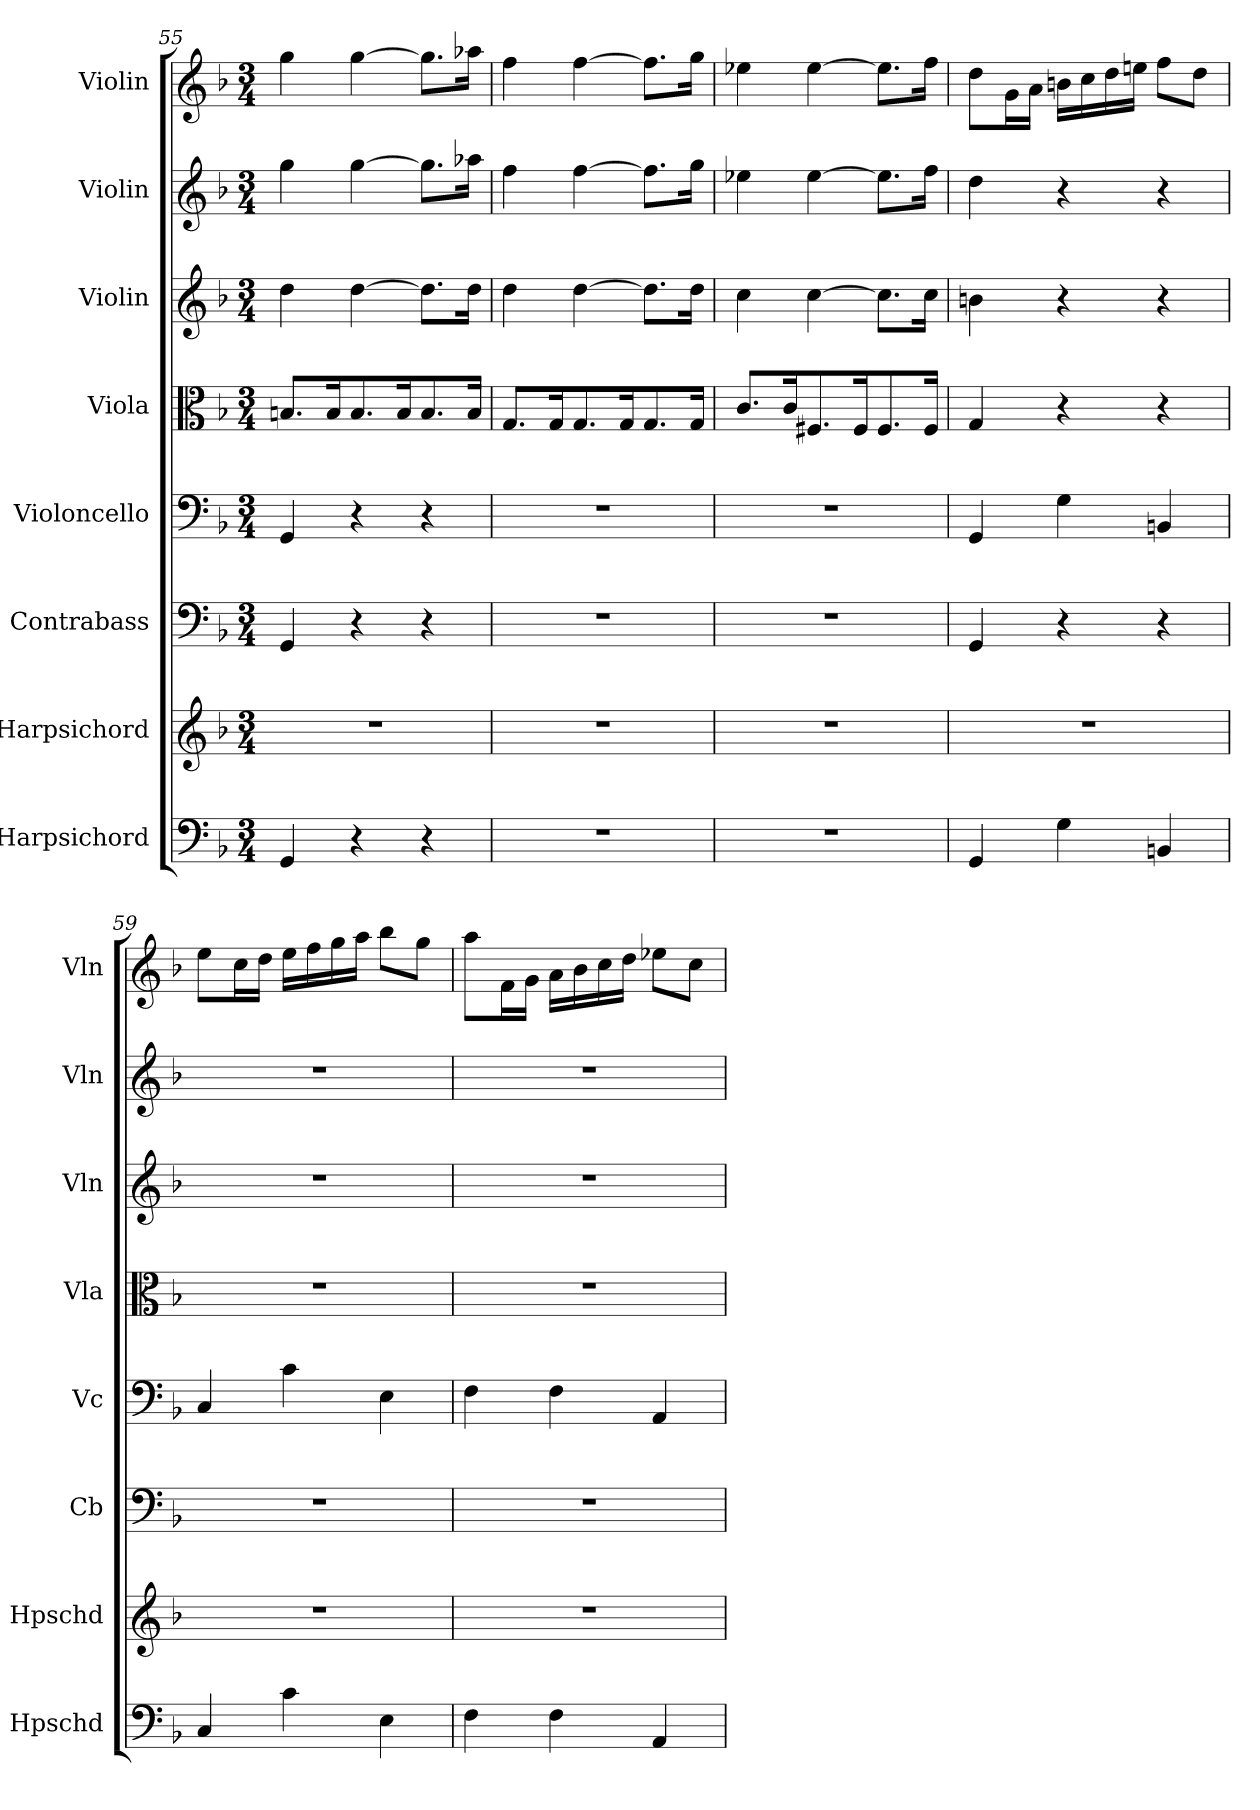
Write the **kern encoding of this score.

**kern	**kern	**kern	**kern	**kern	**kern	**kern	**kern
*part8	*part7	*part6	*part5	*part4	*part3	*part2	*part1
*staff8	*staff7	*staff6	*staff5	*staff4	*staff3	*staff2	*staff1
*I"Harpsichord	*I"Harpsichord	*I"Contrabass	*I"Violoncello	*I"Viola	*I"Violin	*I"Violin	*I"Violin
*I'Hpschd	*I'Hpschd	*I'Cb	*I'Vc	*I'Vla	*I'Vln	*I'Vln	*I'Vln
*clefF4	*clefG2	*clefF4	*clefF4	*clefC3	*clefG2	*clefG2	*clefG2
*k[b-]	*k[b-]	*k[b-]	*k[b-]	*k[b-]	*k[b-]	*k[b-]	*k[b-]
*M3/4	*M3/4	*M3/4	*M3/4	*M3/4	*M3/4	*M3/4	*M3/4
=55	=55	=55	=55	=55	=55	=55	=55
4GG/	2.r	4GG/	4GG/	8.Bn/L	4dd\	4gg\	4gg\
.	.	.	.	16B/K	.	.	.
4r	.	4r	4r	8.B/	[4dd\	[4gg\	[4gg\
.	.	.	.	16B/K	.	.	.
4r	.	4r	4r	8.B/	8.dd\L]	8.gg\L]	8.gg\L]
.	.	.	.	16B/Jk	16dd\Jk	16aa-X\Jk	16aa-X\Jk
=56	=56	=56	=56	=56	=56	=56	=56
2.r	2.r	2.r	2.r	8.G/L	4dd\	4ff\	4ff\
.	.	.	.	16G/K	.	.	.
.	.	.	.	8.G/	[4dd\	[4ff\	[4ff\
.	.	.	.	16G/K	.	.	.
.	.	.	.	8.G/	8.dd\L]	8.ff\L]	8.ff\L]
.	.	.	.	16G/Jk	16dd\Jk	16gg\Jk	16gg\Jk
=57	=57	=57	=57	=57	=57	=57	=57
2.r	2.r	2.r	2.r	8.c/L	4cc\	4ee-X\	4ee-X\
.	.	.	.	16c/K	.	.	.
.	.	.	.	8.F#X/	[4cc\	[4ee-\	[4ee-\
.	.	.	.	16F#/K	.	.	.
.	.	.	.	8.F#/	8.cc\L]	8.ee-\L]	8.ee-\L]
.	.	.	.	16F#/Jk	16cc\Jk	16ff\Jk	16ff\Jk
=58	=58	=58	=58	=58	=58	=58	=58
4GG/	2.r	4GG/	4GG/	4G/	4bn\	4dd\	8dd\L
.	.	.	.	.	.	.	16g\L
.	.	.	.	.	.	.	16a\JJ
4G\	.	4r	4G\	4r	4r	4r	16bn\LL
.	.	.	.	.	.	.	16cc\
.	.	.	.	.	.	.	16dd\
.	.	.	.	.	.	.	16een\JJ
4BBn/	.	4r	4BBn/	4r	4r	4r	8ff\L
.	.	.	.	.	.	.	8dd\J
=59	=59	=59	=59	=59	=59	=59	=59
4C/	2.r	2.r	4C/	2.r	2.r	2.r	8ee\L
.	.	.	.	.	.	.	16cc\L
.	.	.	.	.	.	.	16dd\JJ
4c\	.	.	4c\	.	.	.	16ee\LL
.	.	.	.	.	.	.	16ff\
.	.	.	.	.	.	.	16gg\
.	.	.	.	.	.	.	16aa\JJ
4E\	.	.	4E\	.	.	.	8bb-\L
.	.	.	.	.	.	.	8gg\J
=60	=60	=60	=60	=60	=60	=60	=60
4F\	2.r	2.r	4F\	2.r	2.r	2.r	8aa\L
.	.	.	.	.	.	.	16f\L
.	.	.	.	.	.	.	16g\JJ
4F\	.	.	4F\	.	.	.	16a\LL
.	.	.	.	.	.	.	16b-\
.	.	.	.	.	.	.	16cc\
.	.	.	.	.	.	.	16dd\JJ
4AA/	.	.	4AA/	.	.	.	8ee-X\L
.	.	.	.	.	.	.	8cc\J
=	=	=	=	=	=	=	=
*-	*-	*-	*-	*-	*-	*-	*-
